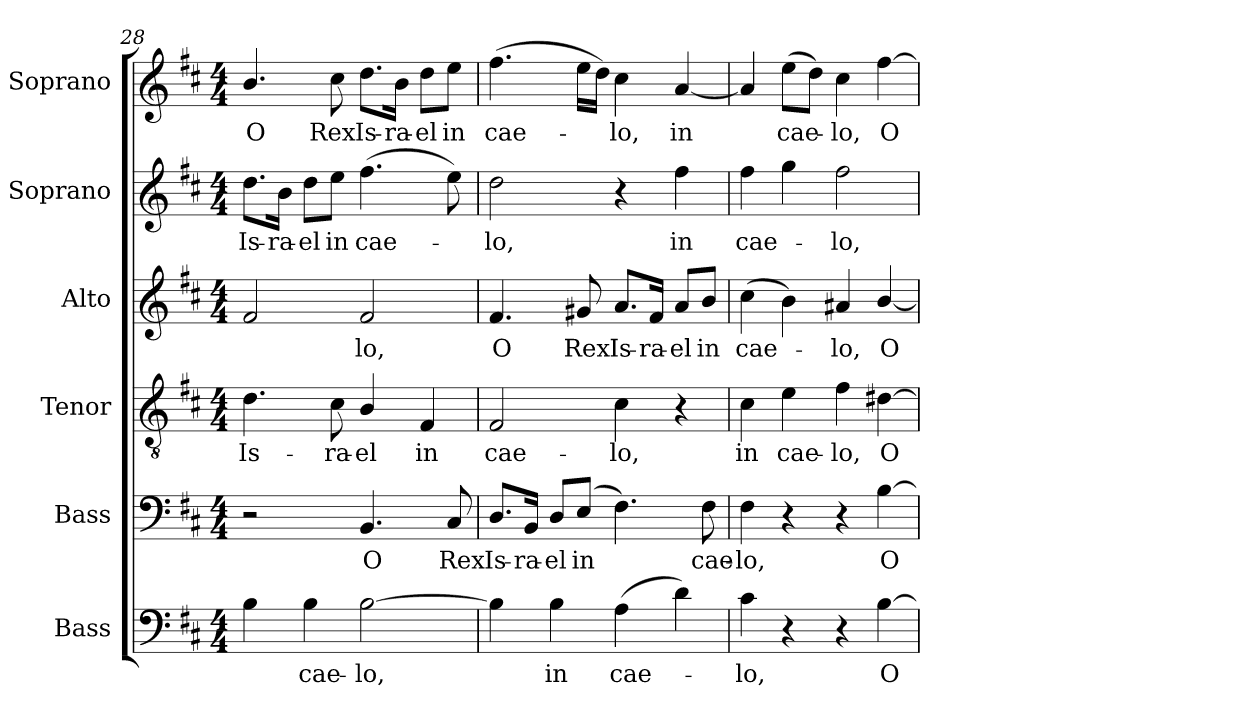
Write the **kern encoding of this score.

**kern	**text	**kern	**text	**kern	**text	**kern	**text	**kern	**text	**kern	**text
*part6	*part6	*part5	*part5	*part4	*part4	*part3	*part3	*part2	*part2	*part1	*part1
*staff6	*staff6	*staff5	*staff5	*staff4	*staff4	*staff3	*staff3	*staff2	*staff2	*staff1	*staff1
*I"Bass	*	*I"Bass	*	*I"Tenor	*	*I"Alto	*	*I"Soprano	*	*I"Soprano	*
*	*	*	*	*I'Tenor	*	*I'Alto	*	*	*	*	*
*clefF4	*	*clefF4	*	*clefGv2	*	*clefG2	*	*clefG2	*	*clefG2	*
*	*	*	*	*ITrd7c12	*	*	*	*	*	*	*
*k[f#c#]	*	*k[f#c#]	*	*k[f#c#]	*	*k[f#c#]	*	*k[f#c#]	*	*k[f#c#]	*
*D:	*	*D:	*	*D:	*	*D:	*	*D:	*	*D:	*
*M4/4	*	*M4/4	*	*M4/4	*	*M4/4	*	*M4/4	*	*M4/4	*
=28	=28	=28	=28	=28	=28	=28	=28	=28	=28	=28	=28
!	!	!	!	!	!LO:LY:b:color=#000000	!	!	!	!	!	!
!	!	!	!	!	!	!	!	!	!LO:LY:b:color=#000000	!	!
!	!	!	!	!	!	!	!	!	!	!	!LO:LY:b:color=#000000
4Bi\	.	2r	.	4.Di\	Is-	2f#i/	.	8.ddi\L	Is-	4.bi/	O
!	!	!	!	!	!	!	!	!	!LO:LY:b:color=#000000	!	!
.	.	.	.	.	.	.	.	16bi\Jk	-ra-	.	.
!	!LO:LY:b:color=#000000	!	!	!	!	!	!	!	!	!	!
!	!	!	!	!	!	!	!	!	!LO:LY:b:color=#000000	!	!
4Bi\	cae-	.	.	.	.	.	.	8ddi\L	-el	.	.
!	!	!	!	!	!LO:LY:b:color=#000000	!	!	!	!	!	!
!	!	!	!	!	!	!	!	!	!LO:LY:b:color=#000000	!	!
!	!	!	!	!	!	!	!	!	!	!	!LO:LY:b:color=#000000
.	.	.	.	8C#i\	-ra-	.	.	8eei\J	in	8cc#i\	Rex
!	!LO:LY:b:color=#000000	!	!	!	!	!	!	!	!	!	!
!	!	!	!LO:LY:b:color=#000000	!	!	!	!	!	!	!	!
!	!	!	!	!	!LO:LY:b:color=#000000	!	!	!	!	!	!
!	!	!	!	!	!	!	!LO:LY:b:color=#000000	!	!	!	!
!	!	!	!	!	!	!	!	!	!LO:LY:b:color=#000000	!	!
!	!	!	!	!	!	!	!	!	!	!	!LO:LY:b:color=#000000
[>2Bi\	-lo,	4.BBi/	O	4BBi/	-el	2f#i/	-lo,	(4.ff#i\	cae-	8.ddi\L	Is-
!	!	!	!	!	!	!	!	!	!	!	!LO:LY:b:color=#000000
.	.	.	.	.	.	.	.	.	.	16bi\Jk	-ra-
!	!	!	!	!	!LO:LY:b:color=#000000	!	!	!	!	!	!
!	!	!	!	!	!	!	!	!	!	!	!LO:LY:b:color=#000000
.	.	.	.	4FF#i/	in	.	.	.	.	8ddi\L	-el
!	!	!	!LO:LY:b:color=#000000	!	!	!	!	!	!	!	!
!	!	!	!	!	!	!	!	!	!	!	!LO:LY:b:color=#000000
.	.	8C#i/	Rex	.	.	.	.	8eei\)	.	8eei\J	in
!!LO:LB:g=z
=29	=29	=29	=29	=29	=29	=29	=29	=29	=29	=29	=29
!	!	!	!LO:LY:b:color=#000000	!	!	!	!	!	!	!	!
!	!	!	!	!	!LO:LY:b:color=#000000	!	!	!	!	!	!
!	!	!	!	!	!	!	!LO:LY:b:color=#000000	!	!	!	!
!	!	!	!	!	!	!	!	!	!LO:LY:b:color=#000000	!	!
!	!	!	!	!	!	!	!	!	!	!	!LO:LY:b:color=#000000
4Bi\]	.	8.Di/L	Is-	2FF#i/	cae-	4.f#i/	O	2ddi\	-lo,	(4.ff#i\	cae-
!	!	!	!LO:LY:b:color=#000000	!	!	!	!	!	!	!	!
.	.	16BBi/Jk	-ra-	.	.	.	.	.	.	.	.
!	!LO:LY:b:color=#000000	!	!	!	!	!	!	!	!	!	!
!	!	!	!LO:LY:b:color=#000000	!	!	!	!	!	!	!	!
4Bi\	in	8Di/L	-el	.	.	.	.	.	.	.	.
!	!	!	!LO:LY:b:color=#000000	!	!	!	!	!	!	!	!
!	!	!	!	!	!	!	!LO:LY:b:color=#000000	!	!	!	!
.	.	(8Ei/J	in	.	.	8g#Xi/	Rex	.	.	16eei\LL	.
.	.	.	.	.	.	.	.	.	.	16ddi\JJ)	.
!	!LO:LY:b:color=#000000	!	!	!	!	!	!	!	!	!	!
!	!	!	!	!	!LO:LY:b:color=#000000	!	!	!	!	!	!
!	!	!	!	!	!	!	!LO:LY:b:color=#000000	!	!	!	!
!	!	!	!	!	!	!	!	!	!	!	!LO:LY:b:color=#000000
(4Ai\	cae-	4.F#i\)	.	4C#i\	-lo,	8.ai/L	Is-	4r	.	4cc#i\	-lo,
!	!	!	!	!	!	!	!LO:LY:b:color=#000000	!	!	!	!
.	.	.	.	.	.	16f#i/Jk	-ra-	.	.	.	.
!	!	!	!	!	!	!	!LO:LY:b:color=#000000	!	!	!	!
!	!	!	!	!	!	!	!	!	!LO:LY:b:color=#000000	!	!
!	!	!	!	!	!	!	!	!	!	!	!LO:LY:b:color=#000000
4di\)	.	.	.	4r	.	8ai/L	-el	4ff#i\	in	[<4ai/	in
!	!	!	!LO:LY:b:color=#000000	!	!	!	!	!	!	!	!
!	!	!	!	!	!	!	!LO:LY:b:color=#000000	!	!	!	!
.	.	8F#i\	cae-	.	.	8bi/J	in	.	.	.	.
=30	=30	=30	=30	=30	=30	=30	=30	=30	=30	=30	=30
!	!LO:LY:b:color=#000000	!	!	!	!	!	!	!	!	!	!
!	!	!	!LO:LY:b:color=#000000	!	!	!	!	!	!	!	!
!	!	!	!	!	!LO:LY:b:color=#000000	!	!	!	!	!	!
!	!	!	!	!	!	!	!LO:LY:b:color=#000000	!	!	!	!
!	!	!	!	!	!	!	!	!	!LO:LY:b:color=#000000	!	!
4c#i\	-lo,	4F#i\	-lo,	4C#i\	in	(4cc#i\	cae-	4ff#i\	cae-	4ai/]	.
!	!	!	!	!	!LO:LY:b:color=#000000	!	!	!	!	!	!
!	!	!	!	!	!	!	!	!	!	!	!LO:LY:b:color=#000000
4r	.	4r	.	4Ei\	cae-	4bi\)	.	4ggi\	.	(8eei\L	cae-
.	.	.	.	.	.	.	.	.	.	8ddi\J)	.
!	!	!	!	!	!LO:LY:b:color=#000000	!	!	!	!	!	!
!	!	!	!	!	!	!	!LO:LY:b:color=#000000	!	!	!	!
!	!	!	!	!	!	!	!	!	!LO:LY:b:color=#000000	!	!
!	!	!	!	!	!	!	!	!	!	!	!LO:LY:b:color=#000000
4r	.	4r	.	4F#i\	-lo,	4a#Xi/	-lo,	2ff#i\	-lo,	4cc#i\	-lo,
!	!LO:LY:b:color=#000000	!	!	!	!	!	!	!	!	!	!
!	!	!	!LO:LY:b:color=#000000	!	!	!	!	!	!	!	!
!	!	!	!	!	!LO:LY:b:color=#000000	!	!	!	!	!	!
!	!	!	!	!	!	!	!LO:LY:b:color=#000000	!	!	!	!
!	!	!	!	!	!	!	!	!	!	!	!LO:LY:b:color=#000000
[>4Bi\	O	[>4Bi\	O	[>4D#Xi\	O	[<4bi/	O	.	.	[>4ff#i\	O
=	=	=	=	=	=	=	=	=	=	=	=
*-	*-	*-	*-	*-	*-	*-	*-	*-	*-	*-	*-
